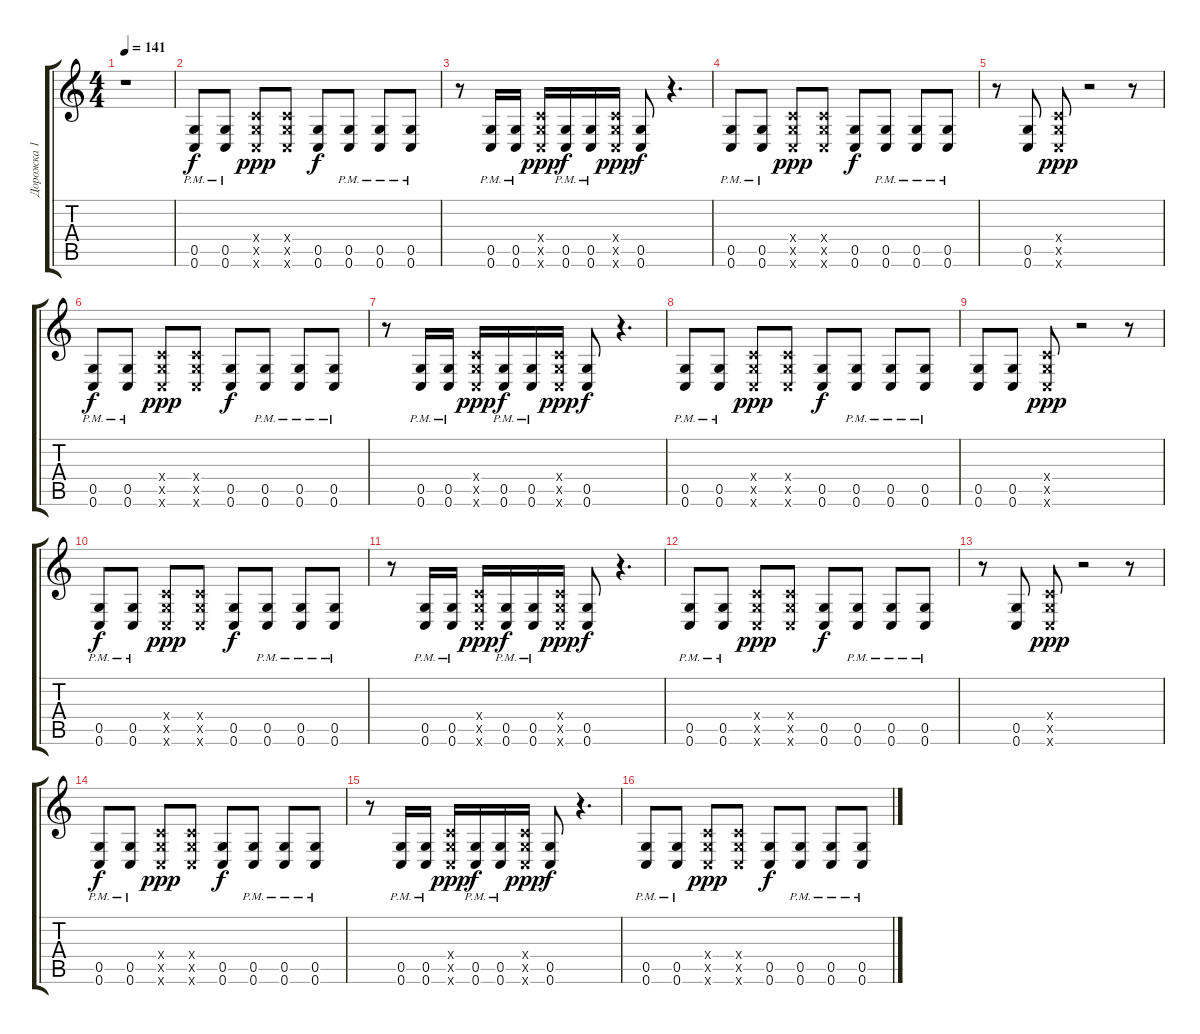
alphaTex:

\track ("Дорожка 1" "Дорожка 1") {instrument distortionguitar}
\staff {score tabs}
\tuning (D4 A3 F3 C3 G2 C2) {hide}
\ts (4 4)
\tempo 141
\clef g2
\ks c
r.1{dy f} |
(0.5{pm} 0.6{pm}).8 (0.5{pm} 0.6{pm}).8 (0.4{x} 0.5{x} 0.6{x}).8{dy ppp} (0.4{x} 0.5{x} 0.6{x}).8 (0.5 0.6).8{dy f} (0.5{pm} 0.6{pm}).8 (0.5{pm} 0.6{pm}).8 (0.5{pm} 0.6{pm}).8 |
r.8 (0.5{pm} 0.6{pm}).16 (0.5{pm} 0.6{pm}).16 (0.4{x} 0.5{x} 0.6{x}).16{dy ppp} (0.5{pm} 0.6{pm}).16{dy f} (0.5{pm} 0.6{pm}).16 (0.4{x} 0.5{x} 0.6{x}).16{dy ppp} (0.5 0.6).8{dy f} r.4{d} |
(0.5{pm} 0.6{pm}).8 (0.5{pm} 0.6{pm}).8 (0.4{x} 0.5{x} 0.6{x}).8{dy ppp} (0.4{x} 0.5{x} 0.6{x}).8 (0.5 0.6).8{dy f} (0.5{pm} 0.6{pm}).8 (0.5{pm} 0.6{pm}).8 (0.5{pm} 0.6{pm}).8 |
r.8 (0.5 0.6).8 (0.4{x} 0.5{x} 0.6{x}).8{dy ppp} r.2 r.8 |
(0.5{pm} 0.6{pm}).8{dy f} (0.5{pm} 0.6{pm}).8 (0.4{x} 0.5{x} 0.6{x}).8{dy ppp} (0.4{x} 0.5{x} 0.6{x}).8 (0.5 0.6).8{dy f} (0.5{pm} 0.6{pm}).8 (0.5{pm} 0.6{pm}).8 (0.5{pm} 0.6{pm}).8 |
r.8 (0.5{pm} 0.6{pm}).16 (0.5{pm} 0.6{pm}).16 (0.4{x} 0.5{x} 0.6{x}).16{dy ppp} (0.5{pm} 0.6{pm}).16{dy f} (0.5{pm} 0.6{pm}).16 (0.4{x} 0.5{x} 0.6{x}).16{dy ppp} (0.5 0.6).8{dy f} r.4{d} |
(0.5{pm} 0.6{pm}).8 (0.5{pm} 0.6{pm}).8 (0.4{x} 0.5{x} 0.6{x}).8{dy ppp} (0.4{x} 0.5{x} 0.6{x}).8 (0.5 0.6).8{dy f} (0.5{pm} 0.6{pm}).8 (0.5{pm} 0.6{pm}).8 (0.5{pm} 0.6{pm}).8 |
(0.5 0.6).8 (0.5 0.6).8 (0.4{x} 0.5{x} 0.6{x}).8{dy ppp} r.2 r.8 |
(0.5{pm} 0.6{pm}).8{dy f} (0.5{pm} 0.6{pm}).8 (0.4{x} 0.5{x} 0.6{x}).8{dy ppp} (0.4{x} 0.5{x} 0.6{x}).8 (0.5 0.6).8{dy f} (0.5{pm} 0.6{pm}).8 (0.5{pm} 0.6{pm}).8 (0.5{pm} 0.6{pm}).8 |
r.8 (0.5{pm} 0.6{pm}).16 (0.5{pm} 0.6{pm}).16 (0.4{x} 0.5{x} 0.6{x}).16{dy ppp} (0.5{pm} 0.6{pm}).16{dy f} (0.5{pm} 0.6{pm}).16 (0.4{x} 0.5{x} 0.6{x}).16{dy ppp} (0.5 0.6).8{dy f} r.4{d} |
(0.5{pm} 0.6{pm}).8 (0.5{pm} 0.6{pm}).8 (0.4{x} 0.5{x} 0.6{x}).8{dy ppp} (0.4{x} 0.5{x} 0.6{x}).8 (0.5 0.6).8{dy f} (0.5{pm} 0.6{pm}).8 (0.5{pm} 0.6{pm}).8 (0.5{pm} 0.6{pm}).8 |
r.8 (0.5 0.6).8 (0.4{x} 0.5{x} 0.6{x}).8{dy ppp} r.2 r.8 |
(0.5{pm} 0.6{pm}).8{dy f} (0.5{pm} 0.6{pm}).8 (0.4{x} 0.5{x} 0.6{x}).8{dy ppp} (0.4{x} 0.5{x} 0.6{x}).8 (0.5 0.6).8{dy f} (0.5{pm} 0.6{pm}).8 (0.5{pm} 0.6{pm}).8 (0.5{pm} 0.6{pm}).8 |
r.8 (0.5{pm} 0.6{pm}).16 (0.5{pm} 0.6{pm}).16 (0.4{x} 0.5{x} 0.6{x}).16{dy ppp} (0.5{pm} 0.6{pm}).16{dy f} (0.5{pm} 0.6{pm}).16 (0.4{x} 0.5{x} 0.6{x}).16{dy ppp} (0.5 0.6).8{dy f} r.4{d} |
(0.5{pm} 0.6{pm}).8 (0.5{pm} 0.6{pm}).8 (0.4{x} 0.5{x} 0.6{x}).8{dy ppp} (0.4{x} 0.5{x} 0.6{x}).8 (0.5 0.6).8{dy f} (0.5{pm} 0.6{pm}).8 (0.5{pm} 0.6{pm}).8 (0.5{pm} 0.6{pm}).8
